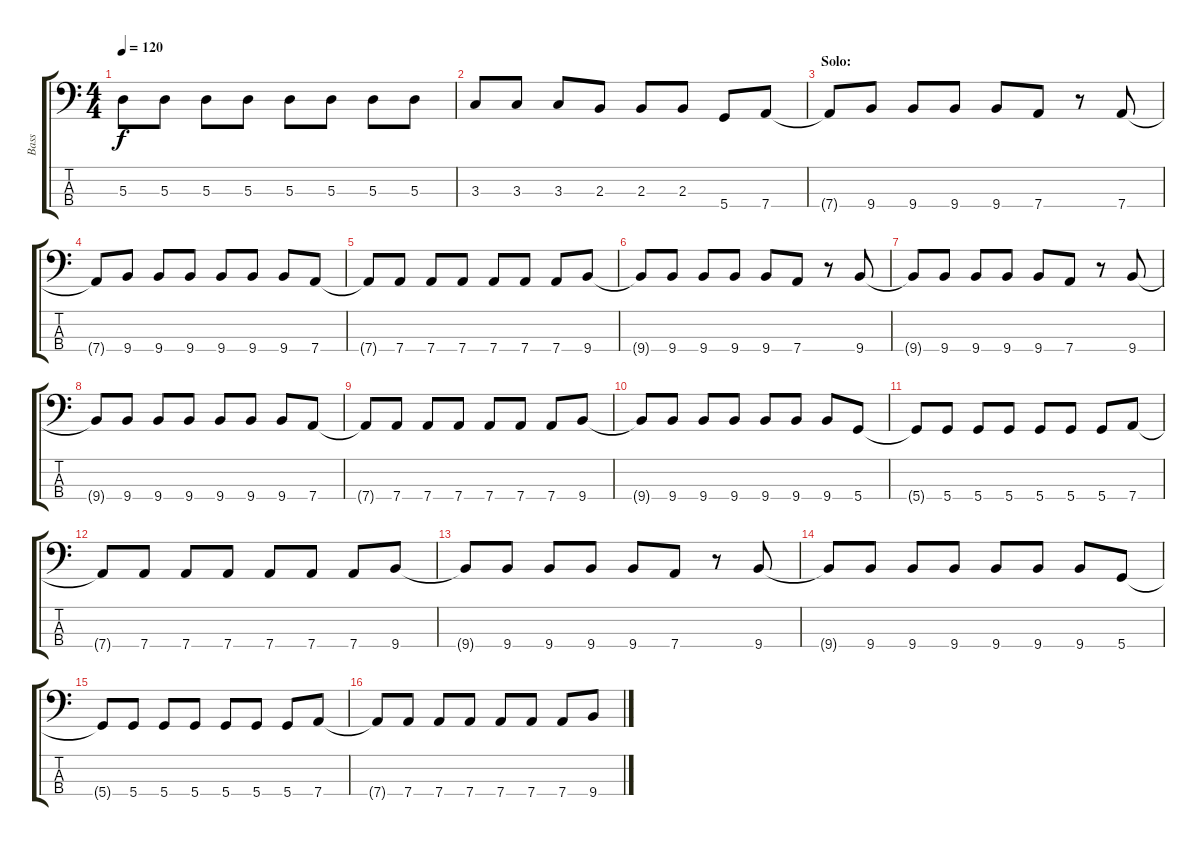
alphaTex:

\track ("Bass" "Bass") {instrument electricbasspick}
\staff {score tabs}
\tuning (G2 D2 A1 D1) {hide}
\ts (4 4)
\tempo 120
\clef f4
\ks c
5.3.8{dy f} 5.3.8 5.3.8 5.3.8 5.3.8 5.3.8 5.3.8 5.3.8 |
3.3.8 3.3.8 3.3.8 2.3.8 2.3.8 2.3.8 5.4.8 7.4.8 |
\section ("" "Solo:")
7.4{t}.8 9.4.8 9.4.8 9.4.8 9.4.8 7.4.8 r.8 7.4.8 |
7.4{t}.8 9.4.8 9.4.8 9.4.8 9.4.8 9.4.8 9.4.8 7.4.8 |
7.4{t}.8 7.4.8 7.4.8 7.4.8 7.4.8 7.4.8 7.4.8 9.4.8 |
9.4{t}.8 9.4.8 9.4.8 9.4.8 9.4.8 7.4.8 r.8 9.4.8 |
9.4{t}.8 9.4.8 9.4.8 9.4.8 9.4.8 7.4.8 r.8 9.4.8 |
9.4{t}.8 9.4.8 9.4.8 9.4.8 9.4.8 9.4.8 9.4.8 7.4.8 |
7.4{t}.8 7.4.8 7.4.8 7.4.8 7.4.8 7.4.8 7.4.8 9.4.8 |
9.4{t}.8 9.4.8 9.4.8 9.4.8 9.4.8 9.4.8 9.4.8 5.4.8 |
5.4{t}.8 5.4.8 5.4.8 5.4.8 5.4.8 5.4.8 5.4.8 7.4.8 |
7.4{t}.8 7.4.8 7.4.8 7.4.8 7.4.8 7.4.8 7.4.8 9.4.8 |
9.4{t}.8 9.4.8 9.4.8 9.4.8 9.4.8 7.4.8 r.8 9.4.8 |
9.4{t}.8 9.4.8 9.4.8 9.4.8 9.4.8 9.4.8 9.4.8 5.4.8 |
5.4{t}.8 5.4.8 5.4.8 5.4.8 5.4.8 5.4.8 5.4.8 7.4.8 |
7.4{t}.8 7.4.8 7.4.8 7.4.8 7.4.8 7.4.8 7.4.8 9.4.8
